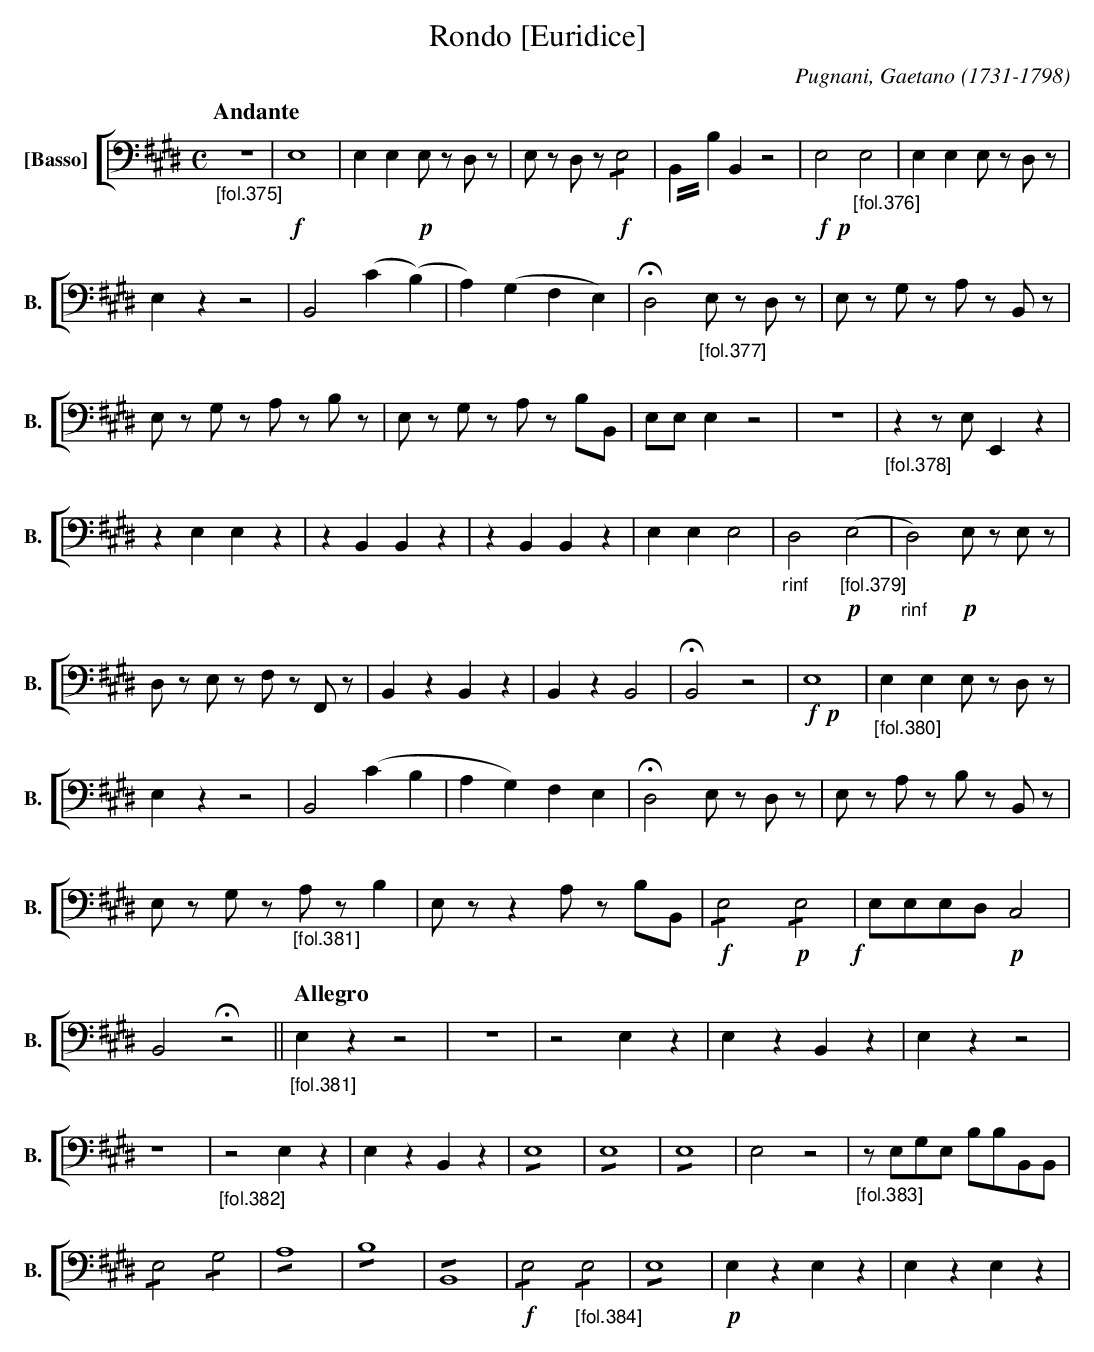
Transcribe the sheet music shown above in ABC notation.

X:1
T:Rondo [Euridice]
C:Pugnani, Gaetano (1731-1798)
M:C
L:1/4
K:E
V: 14 clef=bass name="[Basso]" sname="B."
%%staves [ 14 ]
"_[fol.375]" [Q:"Andante"] Z | !f! E,4 | E,E,!p!E,/z/ D,/z/ | E,/z/ D,/z/ !f! !/!E,2 | B,,/!trem2!B,/ B,,z2 | !f!!p!E,2 \
"_[fol.376]" E,2 | E,E,E,/z/ D,/z/ | E,zz2 | B,,2 (C(B,) | A,)(G,F,E,)| !fermata! D,2 \
"_[fol.377]" E,/z/ D,/z/ | E,/z/ G,/z/ A,/z/ B,,/z/ | E,/z/ G,/z/ A,/z/ B,/z/ | E,/z/ G,/z/ A,/z/ B,/B,,/| E,/E,/E,z2 | Z |\
"_[fol.378]" z z/E,/ E,,z | z E,E, z | zB,,B,,z | zB,,B,,z| E,E,E,2| "_rinf" D,2 \
"_[fol.379]" !p! (E,2 | "_rinf" D,2) !p! E,/z/ E,/z/ | D,/z/ E,/z/ F,/z/ F,,/z/ | B,,zB,,z | B,,zB,,2 | !fermata! B,,2z2 | !f!!p!E,4 | \
"_[fol.380]" E,E,E,/z/ D,/z/ | E,zz2 | B,,2(CB,|A,G,)F,E, | !fermata!D,2E,/z/ D,/z/ | E,/z/ A,/z/ B,/z/ B,,/z/ | E,/z/ G,/z/ \
"_[fol.381]" A,/z/ B, | E,/z/ z A,/z/ B,/B,,/ | !f! !/!E,2  !p! !/!E,2  !f!| E,/E,/E,/D,/ !p!C,2 | B,,2!fermata! z2 || \
"_[fol.381]" [Q:"Allegro"] E,zz2 | Z | z2E,z | E,zB,,z | E,zz2 | Z | \
"_[fol.382]" z2E,z | E,zB,,z | !/!E,4 | !/!E,4 | !/!E,4 | E,2z2 | \
"_[fol.383]" z/E,/G,/E,/ B,/B,/B,,/B,,/ | !/!E,2 !/!G,2 | !/!A,4 | !/!B,4 | !/!B,,4 | !f! !/!E,2 \
"_[fol.384]" !/!E,2 | !/!E,4 | !p! E,zE,z |  E,zE,z | \
